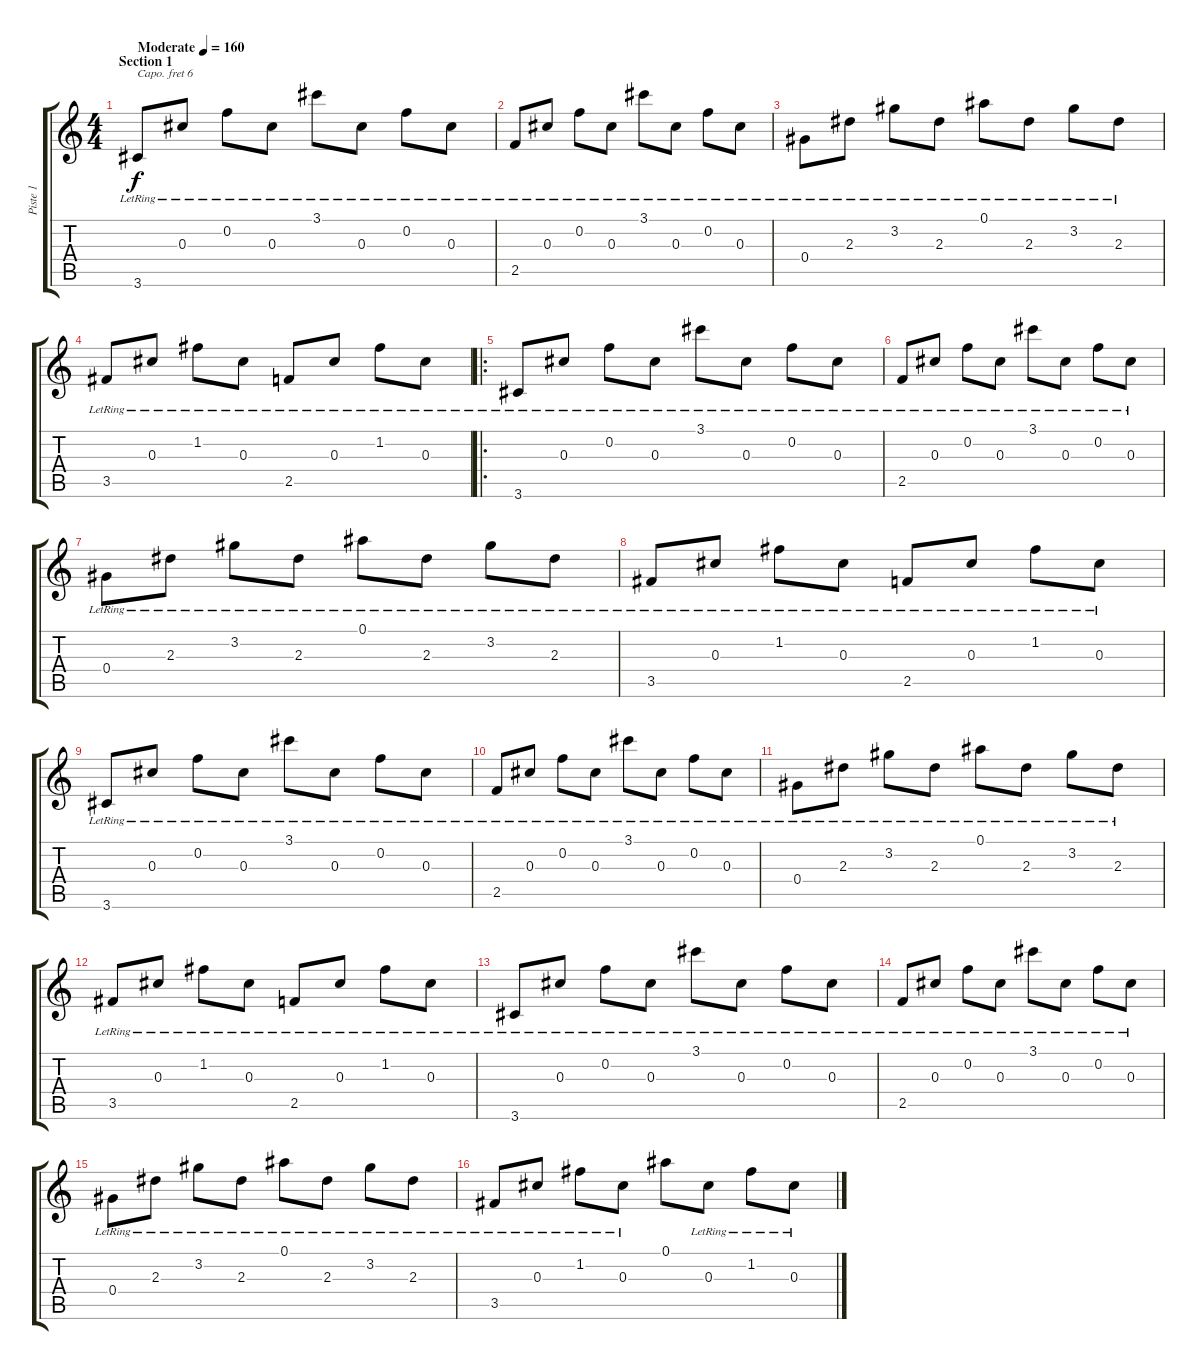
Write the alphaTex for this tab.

\track ("Piste 1" "Piste 1") {instrument acousticguitarnylon}
\staff {score tabs}
\capo 6
\tuning (E4 B3 G3 D3 A2 E2) {hide}
\ts (4 4)
\section ("" "Section 1")
\tempo (160 "Moderate")
\clef g2
\ks c
3.6{lr}.8{dy f instrument acousticguitarnylon} 0.3{lr}.8 0.2{lr}.8 0.3{lr}.8 3.1{lr}.8 0.3{lr}.8 0.2{lr}.8 0.3{lr}.8 |
2.5{lr}.8 0.3{lr}.8 0.2{lr}.8 0.3{lr}.8 3.1{lr}.8 0.3{lr}.8 0.2{lr}.8 0.3{lr}.8 |
0.4{lr}.8 2.3{lr}.8 3.2{lr}.8 2.3{lr}.8 0.1{lr}.8 2.3{lr}.8 3.2{lr}.8 2.3{lr}.8 |
3.5{lr}.8 0.3{lr}.8 1.2{lr}.8 0.3{lr}.8 2.5{lr}.8 0.3{lr}.8 1.2{lr}.8 0.3{lr}.8 |
\ro
3.6{lr}.8 0.3{lr}.8 0.2{lr}.8 0.3{lr}.8 3.1{lr}.8 0.3{lr}.8 0.2{lr}.8 0.3{lr}.8 |
2.5{lr}.8 0.3{lr}.8 0.2{lr}.8 0.3{lr}.8 3.1{lr}.8 0.3{lr}.8 0.2{lr}.8 0.3{lr}.8 |
0.4{lr}.8 2.3{lr}.8 3.2{lr}.8 2.3{lr}.8 0.1{lr}.8 2.3{lr}.8 3.2{lr}.8 2.3{lr}.8 |
3.5{lr}.8 0.3{lr}.8 1.2{lr}.8 0.3{lr}.8 2.5{lr}.8 0.3{lr}.8 1.2{lr}.8 0.3{lr}.8 |
3.6{lr}.8 0.3{lr}.8 0.2{lr}.8 0.3{lr}.8 3.1{lr}.8 0.3{lr}.8 0.2{lr}.8 0.3{lr}.8 |
2.5{lr}.8 0.3{lr}.8 0.2{lr}.8 0.3{lr}.8 3.1{lr}.8 0.3{lr}.8 0.2{lr}.8 0.3{lr}.8 |
0.4{lr}.8 2.3{lr}.8 3.2{lr}.8 2.3{lr}.8 0.1{lr}.8 2.3{lr}.8 3.2{lr}.8 2.3{lr}.8 |
3.5{lr}.8 0.3{lr}.8 1.2{lr}.8 0.3{lr}.8 2.5{lr}.8 0.3{lr}.8 1.2{lr}.8 0.3{lr}.8 |
3.6{lr}.8 0.3{lr}.8 0.2{lr}.8 0.3{lr}.8 3.1{lr}.8 0.3{lr}.8 0.2{lr}.8 0.3{lr}.8 |
2.5{lr}.8 0.3{lr}.8 0.2{lr}.8 0.3{lr}.8 3.1{lr}.8 0.3{lr}.8 0.2{lr}.8 0.3{lr}.8 |
0.4{lr}.8 2.3{lr}.8 3.2{lr}.8 2.3{lr}.8 0.1{lr}.8 2.3{lr}.8 3.2{lr}.8 2.3{lr}.8 |
3.5{lr}.8 0.3{lr}.8 1.2{lr}.8 0.3{lr}.8 0.1.8 0.3{lr}.8 1.2{lr}.8 0.3{lr}.8
